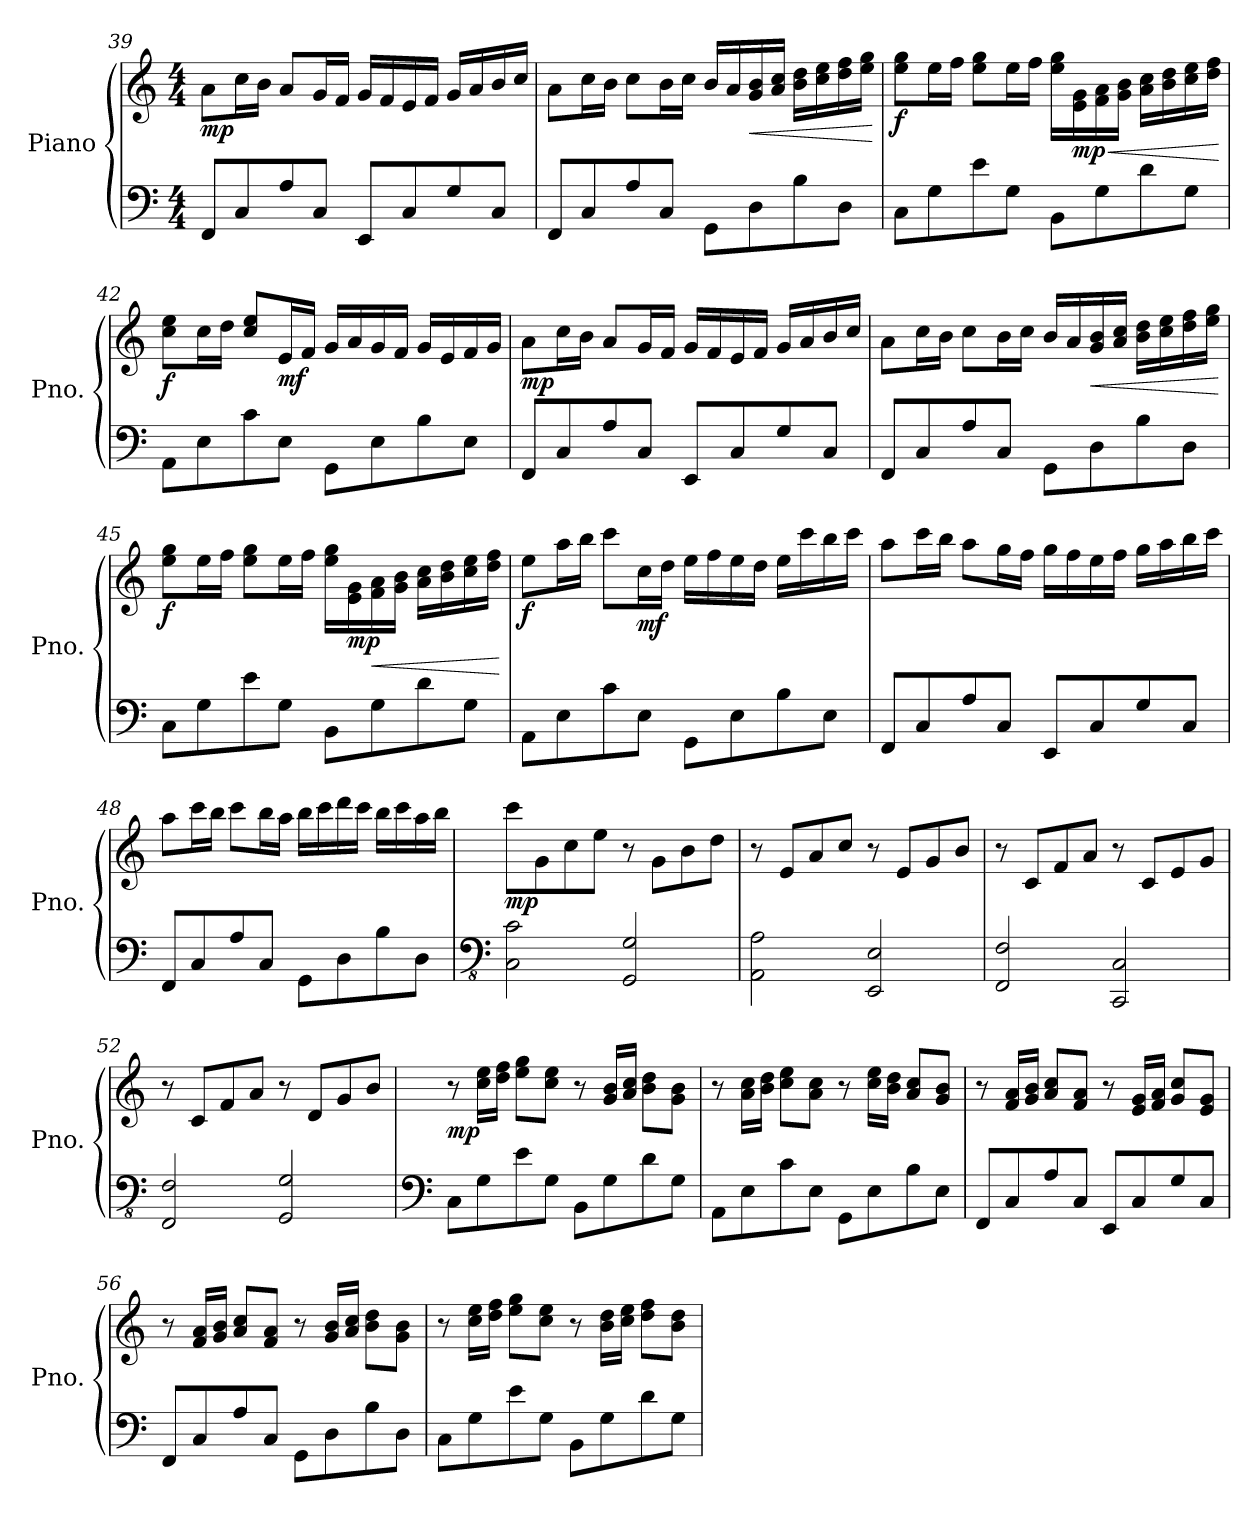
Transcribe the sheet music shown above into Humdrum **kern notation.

**kern	**kern	**dynam
*part1	*part1	*part1
*staff2	*staff1	*staff1/2
*I"Piano	*	*
*I'Pno.	*	*
*clefF4	*clefG2	*
*k[]	*k[]	*
*M4/4	*M4/4	*
=39	=39	=39
!	!	!LO:DY:b
8FF/L	8a\L	mp
8C/	16cc\L	.
.	16b\JJ	.
8A/	8a/L	.
8C/J	16g/L	.
.	16f/JJ	.
8EE/L	16g/LL	.
.	16f/	.
8C/	16e/	.
.	16f/JJ	.
8G/	16g/LL	.
.	16a/	.
8C/J	16b/	.
.	16cc/JJ	.
=40	=40	=40
8FF/L	8a\L	.
8C/	16cc\L	.
.	16b\JJ	.
8A/	8cc\L	.
8C/J	16b\L	.
.	16cc\JJ	.
8GG\L	16b/LL	.
.	16a/	.
!	!	!LO:HP:b
8D\	16g/ 16b/	<
.	16a/ 16cc/JJ	.
8B\	16b\ 16dd\LL	.
.	16cc\ 16ee\	.
8D\J	16dd\ 16ff\	.
.	16ee\ 16gg\JJ	.
.	.	[
!!LO:PB:g=z
=41	=41	=41
!	!	!LO:DY:b
8C\L	8ee\ 8gg\L	f
8G\	16ee\L	.
.	16ff\JJ	.
8e\	8ee\ 8gg\L	.
8G\J	16ee\L	.
.	16ff\JJ	.
8BB\L	16ee\ 16gg\LL	.
!	!	!LO:HP:b
!	!	!LO:DY:n=1:b
.	16e\ 16g\	< mp
8G\	16f\ 16a\	.
.	16g\ 16b\JJ	.
8d\	16a\ 16cc\LL	.
.	16b\ 16dd\	.
8G\J	16cc\ 16ee\	.
.	16dd\ 16ff\JJ	.
.	.	[
=42	=42	=42
!	!	!LO:DY:b
8AA\L	8cc\ 8ee\L	f
8E\	16cc\L	.
.	16dd\JJ	.
8c\	8cc/ 8ee/L	.
!	!	!LO:DY:b
8E\J	16e/L	mf
.	16f/JJ	.
8GG\L	16g/LL	.
.	16a/	.
8E\	16g/	.
.	16f/JJ	.
8B\	16g/LL	.
.	16e/	.
8E\J	16f/	.
.	16g/JJ	.
=43	=43	=43
!	!	!LO:DY:b
8FF/L	8a\L	mp
8C/	16cc\L	.
.	16b\JJ	.
8A/	8a/L	.
8C/J	16g/L	.
.	16f/JJ	.
8EE/L	16g/LL	.
.	16f/	.
8C/	16e/	.
.	16f/JJ	.
8G/	16g/LL	.
.	16a/	.
8C/J	16b/	.
.	16cc/JJ	.
=44	=44	=44
8FF/L	8a\L	.
8C/	16cc\L	.
.	16b\JJ	.
8A/	8cc\L	.
8C/J	16b\L	.
.	16cc\JJ	.
8GG\L	16b/LL	.
.	16a/	.
!	!	!LO:HP:b
8D\	16g/ 16b/	<
.	16a/ 16cc/JJ	.
8B\	16b\ 16dd\LL	.
.	16cc\ 16ee\	.
8D\J	16dd\ 16ff\	.
.	16ee\ 16gg\JJ	.
.	.	[
!!LO:LB:g=z
=45	=45	=45
!	!	!LO:DY:b
8C\L	8ee\ 8gg\L	f
8G\	16ee\L	.
.	16ff\JJ	.
8e\	8ee\ 8gg\L	.
8G\J	16ee\L	.
.	16ff\JJ	.
8BB\L	16ee\ 16gg\LL	.
!	!	!LO:DY:b
.	16e\ 16g\	mp
!	!	!LO:HP:b
8G\	16f\ 16a\	<
.	16g\ 16b\JJ	.
8d\	16a\ 16cc\LL	.
.	16b\ 16dd\	.
8G\J	16cc\ 16ee\	.
.	16dd\ 16ff\JJ	.
.	.	[
=46	=46	=46
!	!	!LO:DY:b
8AA\L	8ee\L	f
8E\	16aa\L	.
.	16bb\JJ	.
8c\	8ccc\L	.
!	!	!LO:DY:b
8E\J	16cc\L	mf
.	16dd\JJ	.
8GG\L	16ee\LL	.
.	16ff\	.
8E\	16ee\	.
.	16dd\JJ	.
8B\	16ee\LL	.
.	16ccc\	.
8E\J	16bb\	.
.	16ccc\JJ	.
=47	=47	=47
8FF/L	8aa\L	.
8C/	16ccc\L	.
.	16bb\JJ	.
8A/	8aa\L	.
8C/J	16gg\L	.
.	16ff\JJ	.
8EE/L	16gg\LL	.
.	16ff\	.
8C/	16ee\	.
.	16ff\JJ	.
8G/	16gg\LL	.
.	16aa\	.
8C/J	16bb\	.
.	16ccc\JJ	.
=48	=48	=48
8FF/L	8aa\L	.
8C/	16ccc\L	.
.	16bb\JJ	.
8A/	8ccc\L	.
8C/J	16bb\L	.
.	16aa\JJ	.
8GG\L	16bb\LL	.
.	16ccc\	.
8D\	16ddd\	.
.	16ccc\JJ	.
8B\	16bb\LL	.
.	16ccc\	.
8D\J	16aa\	.
.	16bb\JJ	.
!!LO:LB:g=z
=49	=49	=49
*clefFv4	*	*
!	!	!LO:DY:b
2CC\ 2C\	8ccc\L	mp
.	8g\	.
.	8cc\	.
.	8ee\J	.
2GGG/ 2GG/	8r	.
.	8g\L	.
.	8b\	.
.	8dd\J	.
=50	=50	=50
2AAA\ 2AA\	8r	.
.	8e/L	.
.	8a/	.
.	8cc/J	.
2EEE/ 2EE/	8r	.
.	8e/L	.
.	8g/	.
.	8b/J	.
=51	=51	=51
2FFF/ 2FF/	8r	.
.	8c/L	.
.	8f/	.
.	8a/J	.
2CCC/ 2CC/	8r	.
.	8c/L	.
.	8e/	.
.	8g/J	.
=52	=52	=52
2FFF/ 2FF/	8r	.
.	8c/L	.
.	8f/	.
.	8a/J	.
2GGG/ 2GG/	8r	.
.	8d/L	.
.	8g/	.
.	8b/J	.
!!LO:LB:g=z
=53	=53	=53
*clefF4	*	*
!	!	!LO:DY:b
8C\L	8r	mp
8G\	16cc\ 16ee\LL	.
.	16dd\ 16ff\JJ	.
8e\	8ee\ 8gg\L	.
8G\J	8cc\ 8ee\J	.
8BB\L	8r	.
8G\	16g/ 16b/LL	.
.	16a/ 16cc/JJ	.
8d\	8b\ 8dd\L	.
8G\J	8g\ 8b\J	.
=54	=54	=54
8AA\L	8r	.
8E\	16a\ 16cc\LL	.
.	16b\ 16dd\JJ	.
8c\	8cc\ 8ee\L	.
8E\J	8a\ 8cc\J	.
8GG\L	8r	.
8E\	16cc\ 16ee\LL	.
.	16b\ 16dd\JJ	.
8B\	8a/ 8cc/L	.
8E\J	8g/ 8b/J	.
=55	=55	=55
8FF/L	8r	.
8C/	16f/ 16a/LL	.
.	16g/ 16b/JJ	.
8A/	8a/ 8cc/L	.
8C/J	8f/ 8a/J	.
8EE/L	8r	.
8C/	16e/ 16g/LL	.
.	16f/ 16a/JJ	.
8G/	8g/ 8cc/L	.
8C/J	8e/ 8g/J	.
=56	=56	=56
8FF/L	8r	.
8C/	16f/ 16a/LL	.
.	16g/ 16b/JJ	.
8A/	8a/ 8cc/L	.
8C/J	8f/ 8a/J	.
8GG\L	8r	.
8D\	16g/ 16b/LL	.
.	16a/ 16cc/JJ	.
8B\	8b\ 8dd\L	.
8D\J	8g\ 8b\J	.
!!LO:LB:g=z
=57	=57	=57
8C\L	8r	.
8G\	16cc\ 16ee\LL	.
.	16dd\ 16ff\JJ	.
8e\	8ee\ 8gg\L	.
8G\J	8cc\ 8ee\J	.
8BB\L	8r	.
8G\	16b\ 16dd\LL	.
.	16cc\ 16ee\JJ	.
8d\	8dd\ 8ff\L	.
8G\J	8b\ 8dd\J	.
=	=	=
*-	*-	*-
